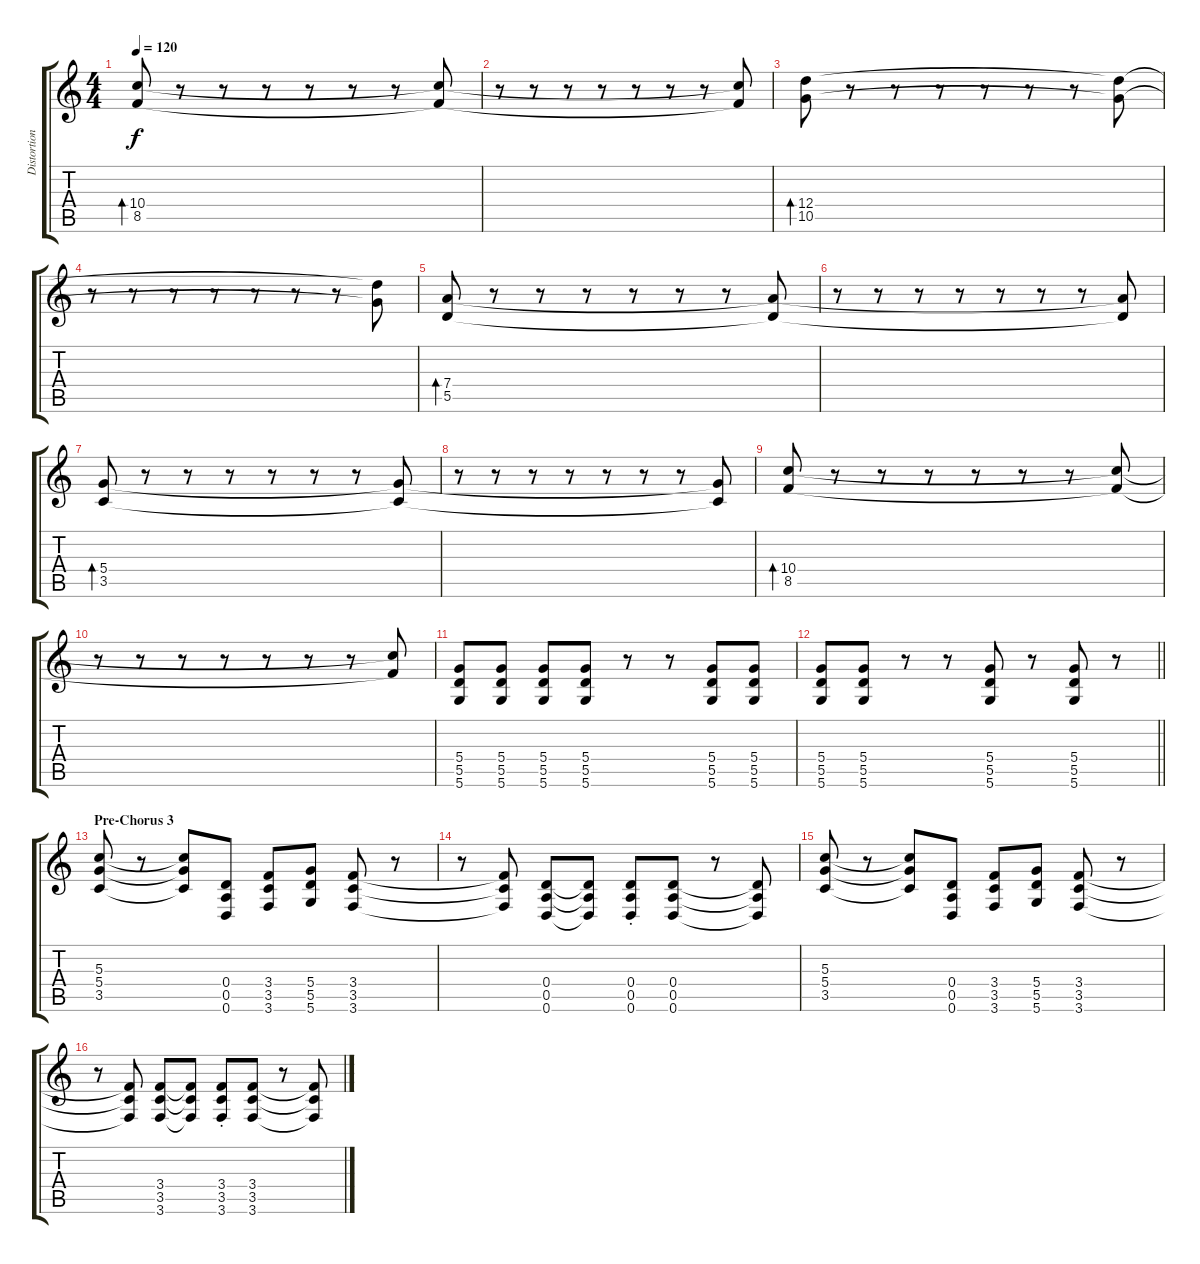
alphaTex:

\track ("Distortion 1" "Distortion") {instrument distortionguitar}
\staff {score tabs}
\tuning (E4 B3 G3 D3 A2 D2) {hide}
\ts (4 4)
\tempo 120
\clef g2
\ks c
(10.4 8.5).8{bd 480 dy f} r.8 r.8 r.8 r.8 r.8 r.8 (10.4{t} 8.5{t}).8 |
r.8 r.8 r.8 r.8 r.8 r.8 r.8 (10.4{t} 8.5{t}).8 |
(12.4 10.5).8{bd 480} r.8 r.8 r.8 r.8 r.8 r.8 (12.4{t} 10.5{t}).8 |
r.8 r.8 r.8 r.8 r.8 r.8 r.8 (12.4{t} 10.5{t}).8 |
(7.4 5.5).8{bd 480} r.8 r.8 r.8 r.8 r.8 r.8 (7.4{t} 5.5{t}).8 |
r.8 r.8 r.8 r.8 r.8 r.8 r.8 (7.4{t} 5.5{t}).8 |
(5.4 3.5).8{bd 480} r.8 r.8 r.8 r.8 r.8 r.8 (5.4{t} 3.5{t}).8 |
r.8 r.8 r.8 r.8 r.8 r.8 r.8 (5.4{t} 3.5{t}).8 |
(10.4 8.5).8{bd 480} r.8 r.8 r.8 r.8 r.8 r.8 (10.4{t} 8.5{t}).8 |
r.8 r.8 r.8 r.8 r.8 r.8 r.8 (10.4{t} 8.5{t}).8 |
(5.4 5.5 5.6).8 (5.4 5.5 5.6).8 (5.4 5.5 5.6).8 (5.4 5.5 5.6).8 r.8 r.8 (5.4 5.5 5.6).8 (5.4 5.5 5.6).8 |
\barLineRight lightlight
(5.4 5.5 5.6).8 (5.4 5.5 5.6).8 r.8 r.8 (5.4 5.5 5.6).8 r.8 (5.4 5.5 5.6).8 r.8 |
\section ("" "Pre-Chorus 3")
(5.3 5.4 3.5).8 r.8 (5.3{t} 5.4{t} 3.5{t}).8 (0.4 0.5 0.6).8 (3.4 3.5 3.6).8 (5.4 5.5 5.6).8 (3.4 3.5 3.6).8 r.8 |
r.8 (3.4{t} 3.5{t} 3.6{t}).8 (0.4 0.5 0.6).8 (0.4{t} 0.5{t} 0.6{t}).8 (0.4{st} 0.5{st} 0.6{st}).8 (0.4 0.5 0.6).8 r.8 (0.4{t} 0.5{t} 0.6{t}).8 |
(5.3 5.4 3.5).8 r.8 (5.3{t} 5.4{t} 3.5{t}).8 (0.4 0.5 0.6).8 (3.4 3.5 3.6).8 (5.4 5.5 5.6).8 (3.4 3.5 3.6).8 r.8 |
r.8 (3.4{t} 3.5{t} 3.6{t}).8 (3.4 3.5 3.6).8 (3.4{t} 3.5{t} 3.6{t}).8 (3.4{st} 3.5{st} 3.6{st}).8 (3.4 3.5 3.6).8 r.8 (3.4{t} 3.5{t} 3.6{t}).8
